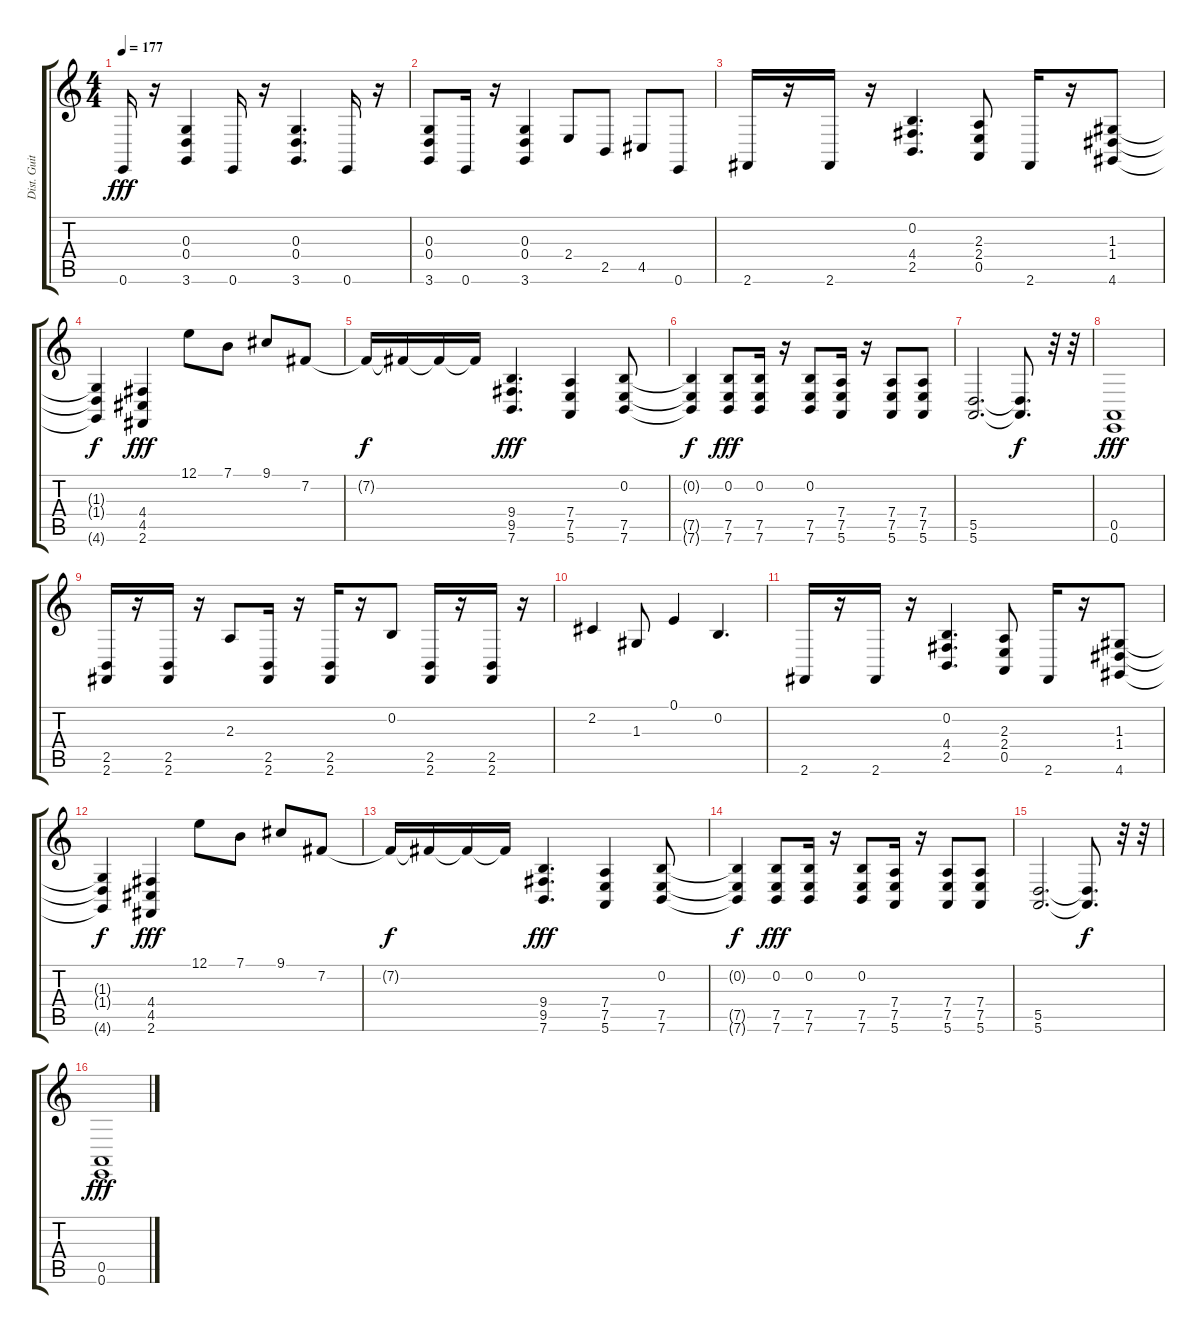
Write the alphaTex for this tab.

\track ("Dist. Guitar 3" "Dist. Guit") {instrument lead5charang}
\staff {score tabs}
\tuning (E4 B3 G3 D3 A2 E2) {hide}
\ts (4 4)
\tempo 177
\clef g2
\ks c
0.6.16{dy fff} r.16 (0.3 0.4 3.6).4 0.6.16 r.16 (0.3 0.4 3.6).4{d} 0.6.16 r.16 |
(0.3 0.4 3.6).8 0.6.16 r.16 (0.3 0.4 3.6).4 2.4.8 2.5.8 4.5.8 0.6.8 |
2.6.16 r.16 2.6.16 r.16 (0.2 4.4 2.5).4{d} (2.3 2.4 0.5).8 2.6.16 r.16 (1.3 1.4 4.6).8 |
(1.3{t} 1.4{t} 4.6{t}).4{dy f} (4.4 4.5 2.6).4{dy fff} 12.1.8 7.1.8 9.1.8 7.2.8 |
7.2{t}.16{dy f} 7.2{t}.16 7.2{t}.16 7.2{t}.16 (9.4 9.5 7.6).4{d dy fff} (7.4 7.5 5.6).4 (0.2 7.5 7.6).8 |
(0.2{t} 7.5{t} 7.6{t}).4{dy f} (0.2 7.5 7.6).8{dy fff} (0.2 7.5 7.6).16 r.16 (0.2 7.5 7.6).8 (7.4 7.5 5.6).16 r.16 (7.4 7.5 5.6).8 (7.4 7.5 5.6).8 |
(5.5 5.6).2{d} (5.5{t} 5.6{t}).8{d dy f} r.32 r.32 |
(0.5 0.6).1{dy fff} |
(2.5 2.6).16 r.16 (2.5 2.6).16 r.16 2.3.8 (2.5 2.6).16 r.16 (2.5 2.6).16 r.16 0.2.8 (2.5 2.6).16 r.16 (2.5 2.6).16 r.16 |
2.2.4 1.3.8 0.1.4 0.2.4{d} |
2.6.16 r.16 2.6.16 r.16 (0.2 4.4 2.5).4{d} (2.3 2.4 0.5).8 2.6.16 r.16 (1.3 1.4 4.6).8 |
(1.3{t} 1.4{t} 4.6{t}).4{dy f} (4.4 4.5 2.6).4{dy fff} 12.1.8 7.1.8 9.1.8 7.2.8 |
7.2{t}.16{dy f} 7.2{t}.16 7.2{t}.16 7.2{t}.16 (9.4 9.5 7.6).4{d dy fff} (7.4 7.5 5.6).4 (0.2 7.5 7.6).8 |
(0.2{t} 7.5{t} 7.6{t}).4{dy f} (0.2 7.5 7.6).8{dy fff} (0.2 7.5 7.6).16 r.16 (0.2 7.5 7.6).8 (7.4 7.5 5.6).16 r.16 (7.4 7.5 5.6).8 (7.4 7.5 5.6).8 |
(5.5 5.6).2{d} (5.5{t} 5.6{t}).8{d dy f} r.32 r.32 |
(0.5 0.6).1{dy fff}
